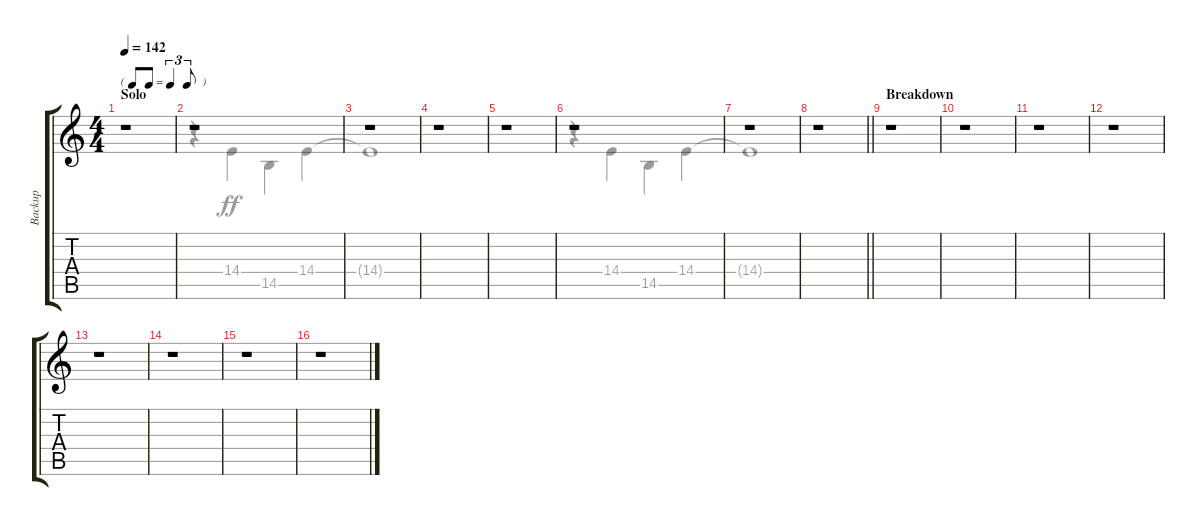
\track ("Backup" "Backup") {instrument synthvoice}
\staff {score tabs}
\tuning (E4 B3 G3 D3 A2 E2) {hide}
\voice
\ts (4 4)
\tf triplet8th
\section ("" "Solo")
\tempo 142
\clef g2
\ks c
r.1{dy ff} |
r.1 |
r.1 |
r.1 |
r.1 |
r.1 |
r.1 |
\barLineRight lightlight
r.1 |
\section ("" "Breakdown")
r.1 |
r.1 |
r.1 |
r.1 |
r.1 |
r.1 |
r.1 |
r.1
\voice
\clef g2
\ottava regular
\simile none
\ks c
|
r.4 14.4.4 14.5.4 14.4.4 |
14.4{t}.1 |
|
|
r.4 14.4.4 14.5.4 14.4.4 |
14.4{t}.1 |
\barLineRight lightlight
|
|
|
|
|
|
|
|
